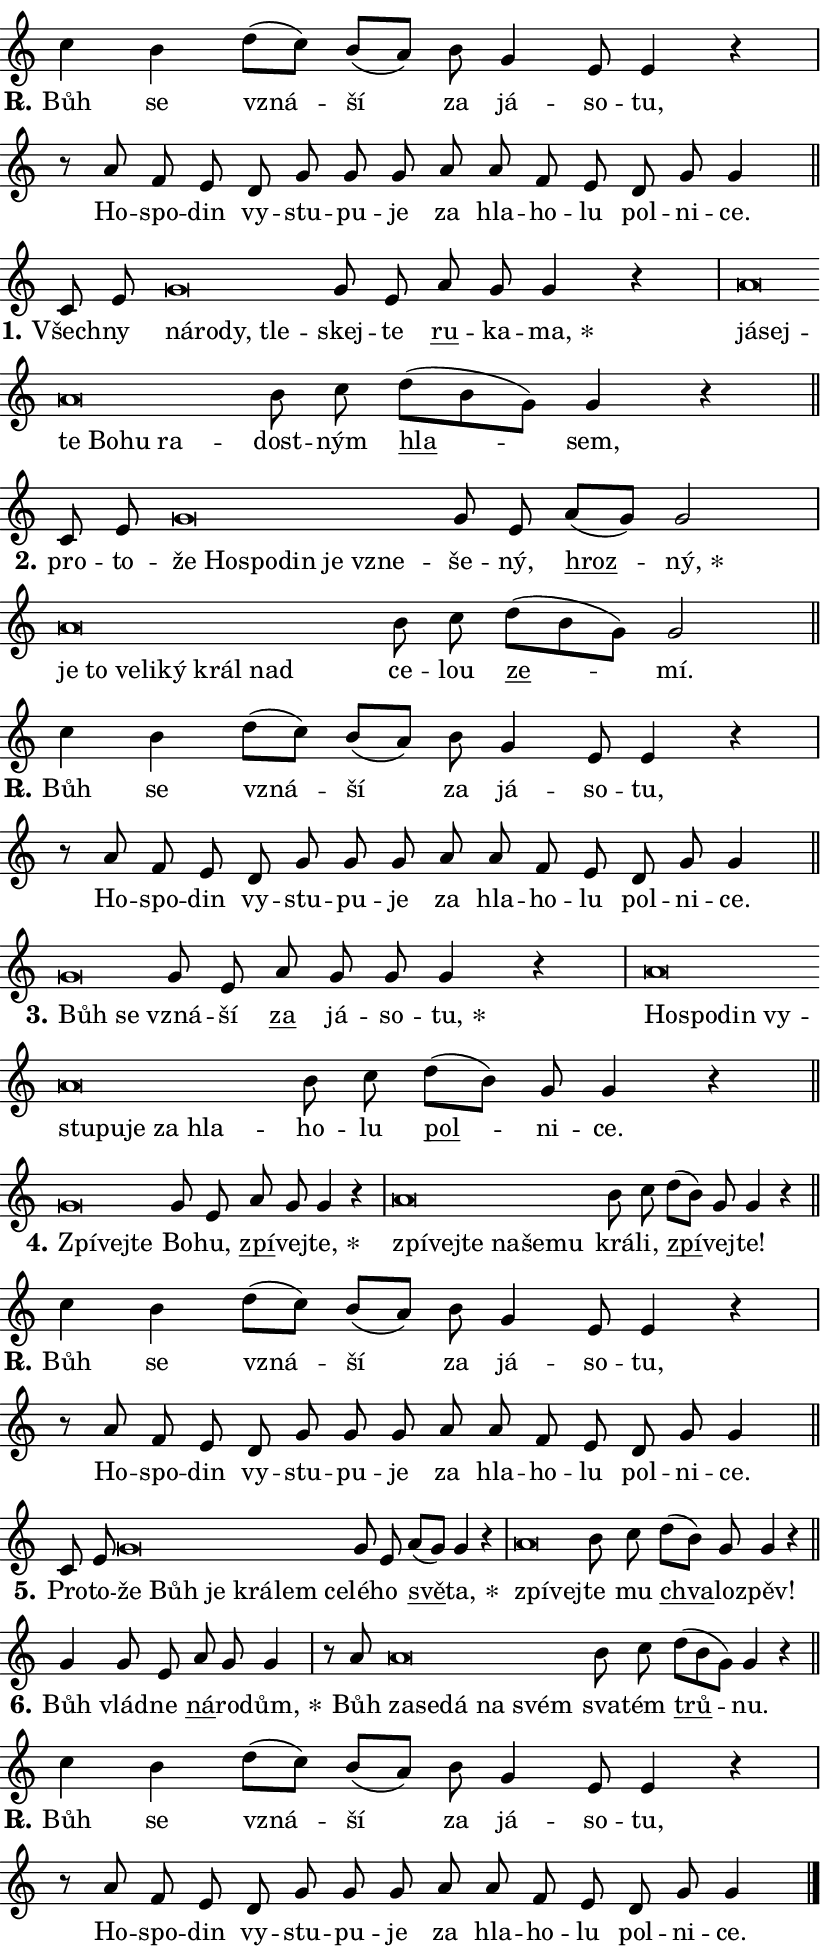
\version "2.24.0"
\header { tagline = "" }
\paper {
  indent = 0\cm
  top-margin = 0\cm
  right-margin = 0.13\cm % to fit lyric hyphens
  bottom-margin = 0\cm
  left-margin = 0\cm
  paper-width = 14\cm
  page-breaking = #ly:one-page-breaking
  system-system-spacing.basic-distance = #11
  score-system-spacing.basic-distance = #11
  ragged-last = ##f
}


%% Author: Thomas Morley
%% https://lists.gnu.org/archive/html/lilypond-user/2020-05/msg00002.html
#(define (line-position grob)
"Returns position of @var[grob} in current system:
   @code{'start}, if at first time-step
   @code{'end}, if at last time-step
   @code{'middle} otherwise
"
  (let* ((col (ly:item-get-column grob))
         (ln (ly:grob-object col 'left-neighbor))
         (rn (ly:grob-object col 'right-neighbor))
         (col-to-check-left (if (ly:grob? ln) ln col))
         (col-to-check-right (if (ly:grob? rn) rn col))
         (break-dir-left
           (and
             (ly:grob-property col-to-check-left 'non-musical #f)
             (ly:item-break-dir col-to-check-left)))
         (break-dir-right
           (and
             (ly:grob-property col-to-check-right 'non-musical #f)
             (ly:item-break-dir col-to-check-right))))
        (cond ((eqv? 1 break-dir-left) 'start)
              ((eqv? -1 break-dir-right) 'end)
              (else 'middle))))

#(define (tranparent-at-line-position vctor)
  (lambda (grob)
  "Relying on @code{line-position} select the relevant enry from @var{vctor}.
Used to determine transparency,"
    (case (line-position grob)
      ((end) (not (vector-ref vctor 0)))
      ((middle) (not (vector-ref vctor 1)))
      ((start) (not (vector-ref vctor 2))))))

noteHeadBreakVisibility =
#(define-music-function (break-visibility)(vector?)
"Makes @code{NoteHead}s transparent relying on @var{break-visibility}"
#{
  \override NoteHead.transparent =
    #(tranparent-at-line-position break-visibility)
#})

#(define delete-ledgers-for-transparent-note-heads
  (lambda (grob)
    "Reads whether a @code{NoteHead} is transparent.
If so this @code{NoteHead} is removed from @code{'note-heads} from
@var{grob}, which is supposed to be @code{LedgerLineSpanner}.
As a result ledgers are not printed for this @code{NoteHead}"
    (let* ((nhds-array (ly:grob-object grob 'note-heads))
           (nhds-list
             (if (ly:grob-array? nhds-array)
                 (ly:grob-array->list nhds-array)
                 '()))
           ;; Relies on the transparent-property being done before
           ;; Staff.LedgerLineSpanner.after-line-breaking is executed.
           ;; This is fragile ...
           (to-keep
             (remove
               (lambda (nhd)
                 (ly:grob-property nhd 'transparent #f))
               nhds-list)))
      ;; TODO find a better method to iterate over grob-arrays, similiar
      ;; to filter/remove etc for lists
      ;; For now rebuilt from scratch
      (set! (ly:grob-object grob 'note-heads)  '())
      (for-each
        (lambda (nhd)
          (ly:pointer-group-interface::add-grob grob 'note-heads nhd))
        to-keep))))

squashNotes = {
  \override NoteHead.X-extent = #'(-0.2 . 0.2)
  \override NoteHead.Y-extent = #'(-0.75 . 0)
  \override NoteHead.stencil =
    #(lambda (grob)
       (let ((pos (ly:grob-property grob 'staff-position)))
         (begin
           (if (< pos -7) (display "ERROR: Lower brevis then expected\n") (display ""))
           (if (<= pos -6) ly:text-interface::print ly:note-head::print))))
}
unSquashNotes = {
  \revert NoteHead.X-extent
  \revert NoteHead.Y-extent
  \revert NoteHead.stencil
}

hideNotes = \noteHeadBreakVisibility #begin-of-line-visible
unHideNotes = \noteHeadBreakVisibility #all-visible

% work-around for resetting accidentals
% https://lilypond.org/doc/v2.23/Documentation/notation/displaying-rhythms#unmetered-music
cadenzaMeasure = {
  \cadenzaOff
  \partial 1024 s1024
  \cadenzaOn
}

#(define-markup-command (accent layout props text) (markup?)
  "Underline accented syllable"
  (interpret-markup layout props
    #{\markup \override #'(offset . 4.3) \underline { #text }#}))

responsum = \markup \concat {
  "R" \hspace #-1.05 \path #0.1 #'((moveto 0 0.07) (lineto 0.9 0.8)) \hspace #0.05 "."
}

spaceSize = #0.6828661417322834 % exact space size for TeX Gyre Schola

\layout {
  \context {
    \Staff
    \remove "Time_signature_engraver"
    \override LedgerLineSpanner.after-line-breaking = #delete-ledgers-for-transparent-note-heads
  }
  \context {
    \Lyrics {
      \override LyricSpace.minimum-distance = \spaceSize
      \override LyricText.font-name = #"TeX Gyre Schola"
      \override LyricText.font-size = 1
      \override StanzaNumber.font-name = #"TeX Gyre Schola Bold"
      \override StanzaNumber.font-size = 1
    }
  }
  \context {
    \Score 
    \override NoteHead.text =
      #(lambda (grob) 
        (let ((pos (ly:grob-property grob 'staff-position)))
          #{\markup {
            \combine
              \halign #-0.55 \raise #(if (= pos -6) 0 0.5) \override #'(thickness . 2) \draw-line #'(3.2 . 0)
              \musicglyph "noteheads.sM1"
          }#}))
  }
}

% magnetic-lyrics.ily
%
%   written by
%     Jean Abou Samra <jean@abou-samra.fr>
%     Werner Lemberg <wl@gnu.org>
%
%   adapted by
%     Jiri Hon <jiri.hon@gmail.com>
%
% Version 2022-Apr-15

% https://www.mail-archive.com/lilypond-user@gnu.org/msg149350.html

#(define (Left_hyphen_pointer_engraver context)
   "Collect syllable-hyphen-syllable occurrences in lyrics and store
them in properties.  This engraver only looks to the left.  For
example, if the lyrics input is @code{foo -- bar}, it does the
following.

@itemize @bullet
@item
Set the @code{text} property of the @code{LyricHyphen} grob between
@q{foo} and @q{bar} to @code{foo}.

@item
Set the @code{left-hyphen} property of the @code{LyricText} grob with
text @q{foo} to the @code{LyricHyphen} grob between @q{foo} and
@q{bar}.
@end itemize

Use this auxiliary engraver in combination with the
@code{lyric-@/text::@/apply-@/magnetic-@/offset!} hook."
   (let ((hyphen #f)
         (text #f))
     (make-engraver
      (acknowledgers
       ((lyric-syllable-interface engraver grob source-engraver)
        (set! text grob)))
      (end-acknowledgers
       ((lyric-hyphen-interface engraver grob source-engraver)
        ;(when (not (grob::has-interface grob 'lyric-space-interface))
          (set! hyphen grob)));)
      ((stop-translation-timestep engraver)
       (when (and text hyphen)
         (ly:grob-set-object! text 'left-hyphen hyphen))
       (set! text #f)
       (set! hyphen #f)))))

#(define (lyric-text::apply-magnetic-offset! grob)
   "If the space between two syllables is less than the value in
property @code{LyricText@/.details@/.squash-threshold}, move the right
syllable to the left so that it gets concatenated with the left
syllable.

Use this function as a hook for
@code{LyricText@/.after-@/line-@/breaking} if the
@code{Left_@/hyphen_@/pointer_@/engraver} is active."
   (let ((hyphen (ly:grob-object grob 'left-hyphen #f)))
     (when hyphen
       (let ((left-text (ly:spanner-bound hyphen LEFT)))
         (when (grob::has-interface left-text 'lyric-syllable-interface)
           (let* ((common (ly:grob-common-refpoint grob left-text X))
                  (this-x-ext (ly:grob-extent grob common X))
                  (left-x-ext
                   (begin
                     ;; Trigger magnetism for left-text.
                     (ly:grob-property left-text 'after-line-breaking)
                     (ly:grob-extent left-text common X)))
                  ;; `delta` is the gap width between two syllables.
                  (delta (- (interval-start this-x-ext)
                            (interval-end left-x-ext)))
                  (details (ly:grob-property grob 'details))
                  (threshold (assoc-get 'squash-threshold details 0.2)))
             (when (< delta threshold)
               (let* (;; We have to manipulate the input text so that
                      ;; ligatures crossing syllable boundaries are not
                      ;; disabled.  For languages based on the Latin
                      ;; script this is essentially a beautification.
                      ;; However, for non-Western scripts it can be a
                      ;; necessity.
                      (lt (ly:grob-property left-text 'text))
                      (rt (ly:grob-property grob 'text))
                      (is-space (grob::has-interface hyphen 'lyric-space-interface))
                      (space (if is-space " " ""))
                      (extra-delta (if is-space spaceSize 0))
                      ;; Append new syllable.
                      (ltrt-space (if (and (string? lt) (string? rt))
                                (string-append lt space rt)
                                (make-concat-markup (list lt space rt))))
                      ;; Right-align `ltrt` to the right side.
                      (ltrt-space-markup (grob-interpret-markup
                               grob
                               (make-translate-markup
                                (cons (interval-length this-x-ext) 0)
                                (make-right-align-markup ltrt-space)))))
                 (begin
                   ;; Don't print `left-text`.
                   (ly:grob-set-property! left-text 'stencil #f)
                   ;; Set text and stencil (which holds all collected
                   ;; syllables so far) and shift it to the left.
                   (ly:grob-set-property! grob 'text ltrt-space)
                   (ly:grob-set-property! grob 'stencil ltrt-space-markup)
                   (ly:grob-translate-axis! grob (- (- delta extra-delta)) X))))))))))


#(define (lyric-hyphen::displace-bounds-first grob)
   ;; Make very sure this callback isn't triggered too early.
   (let ((left (ly:spanner-bound grob LEFT))
         (right (ly:spanner-bound grob RIGHT)))
     (ly:grob-property left 'after-line-breaking)
     (ly:grob-property right 'after-line-breaking)
     (ly:lyric-hyphen::print grob)))

squashThreshold = #0.4

\layout {
  \context {
    \Lyrics
    \consists #Left_hyphen_pointer_engraver
    \override LyricText.after-line-breaking =
      #lyric-text::apply-magnetic-offset!
    \override LyricHyphen.stencil = #lyric-hyphen::displace-bounds-first
    \override LyricText.details.squash-threshold = \squashThreshold
    \override LyricHyphen.minimum-distance = 0
    \override LyricHyphen.minimum-length = \squashThreshold
  }
}

squashText = \override LyricText.details.squash-threshold = 9999
unSquashText = \override LyricText.details.squash-threshold = \squashThreshold

leftText = \override LyricText.self-alignment-X = #LEFT
unLeftText = \revert LyricText.self-alignment-X

starOffset = #(lambda (grob) 
                (let ((x_offset (ly:self-alignment-interface::aligned-on-x-parent grob)))
                  (if (= x_offset 0) 0 (+ x_offset 1.2))))

star = #(define-music-function (syllable)(string?)
"Append star separator at the end of a syllable"
#{
  \once \override LyricText.X-offset = #starOffset
  \lyricmode { \markup {
    #syllable
    \override #'((font-name . "TeX Gyre Schola Bold")) \hspace #0.2 \lower #0.65 \larger "*"
  } }
#})

starAccent = #(define-music-function (syllable)(string?)
"Append star separator at the end of a syllable and make accent"
#{
  \once \override LyricText.X-offset = #starOffset
  \lyricmode { \markup {
    \accent #syllable
    \override #'((font-name . "TeX Gyre Schola Bold")) \hspace #0.2 \lower #0.65 \larger "*"
  } }
#})

breath = #(define-music-function (syllable)(string?)
"Append breathing indicator at the end of a syllable"
#{
  \lyricmode { \markup { #syllable "+" } }
#})

optionalBreath = #(define-music-function (syllable)(string?)
"Append optional breathing indicator at the end of a syllable"
#{
  \lyricmode { \markup { #syllable "(+)" } }
#})


\score {
    <<
        \new Voice = "melody" { \cadenzaOn \key c \major \relative { c''4 b d8[( c)] b[( a)] \bar "" b g4 e8 e4 r \cadenzaMeasure \bar "|" r8 a f e \bar "" d g g g \bar "" a a f e d g g4 \cadenzaMeasure \bar "||" \break } }
        \new Lyrics \lyricsto "melody" { \lyricmode { \set stanza = \responsum
Bůh se vzná -- ší za já -- so -- tu, Ho -- spo -- din vy -- stu -- pu -- je za hla -- ho -- lu pol -- ni -- ce. } }
    >>
    \layout {}
}

\score {
    <<
        \new Voice = "melody" { \cadenzaOn \key c \major \relative { c'8 e \bar "" \squashNotes g\breve*1/16 \hideNotes \breve*1/16 \bar "" \breve*1/16 \breve*1/16 \bar "" \unHideNotes \unSquashNotes g8 e \bar "" a g g4 r \cadenzaMeasure \bar "|" \squashNotes a\breve*1/16 \hideNotes \breve*1/16 \bar "" \breve*1/16 \bar "" \breve*1/16 \bar "" \breve*1/16 \breve*1/16 \bar "" \unHideNotes \unSquashNotes b8 c \bar "" d[( b g)] g4 r \cadenzaMeasure \bar "||" \break } }
        \new Lyrics \lyricsto "melody" { \lyricmode { \set stanza = "1."
Všech -- ny \leftText ná -- \squashText ro -- dy, tle -- \unLeftText \unSquashText skej -- te \markup \accent ru -- ka -- \star ma, \leftText já -- \squashText sej -- te Bo -- hu ra -- \unLeftText \unSquashText dost -- ným \markup \accent hla -- sem, } }
    >>
    \layout {}
}

\score {
    <<
        \new Voice = "melody" { \cadenzaOn \key c \major \relative { c'8 e \bar "" \squashNotes g\breve*1/16 \hideNotes \breve*1/16 \bar "" \breve*1/16 \bar "" \breve*1/16 \bar "" \breve*1/16 \breve*1/16 \bar "" \unHideNotes \unSquashNotes g8 e \bar "" a[( g)] g2 \cadenzaMeasure \bar "|" \squashNotes a\breve*1/16 \hideNotes \breve*1/16 \bar "" \breve*1/16 \bar "" \breve*1/16 \bar "" \breve*1/16 \bar "" \breve*1/16 \breve*1/16 \bar "" \unHideNotes \unSquashNotes b8 c \bar "" d[( b g)] g2 \cadenzaMeasure \bar "||" \break } }
        \new Lyrics \lyricsto "melody" { \lyricmode { \set stanza = "2."
pro -- to -- \leftText že \squashText Ho -- spo -- din je vzne -- \unLeftText \unSquashText še -- ný, \markup \accent hroz -- \star ný, \leftText je \squashText to ve -- li -- ký král nad \unLeftText \unSquashText ce -- lou \markup \accent ze -- mí. } }
    >>
    \layout {}
}

\score {
    <<
        \new Voice = "melody" { \cadenzaOn \key c \major \relative { c''4 b d8[( c)] b[( a)] \bar "" b g4 e8 e4 r \cadenzaMeasure \bar "|" r8 a f e \bar "" d g g g \bar "" a a f e d g g4 \cadenzaMeasure \bar "||" \break } }
        \new Lyrics \lyricsto "melody" { \lyricmode { \set stanza = \responsum
Bůh se vzná -- ší za já -- so -- tu, Ho -- spo -- din vy -- stu -- pu -- je za hla -- ho -- lu pol -- ni -- ce. } }
    >>
    \layout {}
}

\score {
    <<
        \new Voice = "melody" { \cadenzaOn \key c \major \relative { \squashNotes g'\breve*1/16 \hideNotes \breve*1/16 \bar "" \unHideNotes \unSquashNotes g8 e \bar "" a g g g4 r \cadenzaMeasure \bar "|" \squashNotes a\breve*1/16 \hideNotes \breve*1/16 \bar "" \breve*1/16 \bar "" \breve*1/16 \bar "" \breve*1/16 \bar "" \breve*1/16 \bar "" \breve*1/16 \bar "" \breve*1/16 \breve*1/16 \bar "" \unHideNotes \unSquashNotes b8 c \bar "" d[( b)] g g4 r \cadenzaMeasure \bar "||" \break } }
        \new Lyrics \lyricsto "melody" { \lyricmode { \set stanza = "3."
\leftText Bůh \squashText se \unLeftText \unSquashText vzná -- ší \markup \accent za já -- so -- \star tu, \leftText Ho -- \squashText spo -- din vy -- stu -- pu -- je za hla -- \unLeftText \unSquashText ho -- lu \markup \accent pol -- ni -- ce. } }
    >>
    \layout {}
}

\score {
    <<
        \new Voice = "melody" { \cadenzaOn \key c \major \relative { \squashNotes g'\breve*1/16 \hideNotes \breve*1/16 \breve*1/16 \bar "" \unHideNotes \unSquashNotes g8 e \bar "" a g g4 r \cadenzaMeasure \bar "|" \squashNotes a\breve*1/16 \hideNotes \breve*1/16 \bar "" \breve*1/16 \bar "" \breve*1/16 \bar "" \breve*1/16 \breve*1/16 \bar "" \unHideNotes \unSquashNotes b8 c \bar "" d[( b)] g g4 r \cadenzaMeasure \bar "||" \break } }
        \new Lyrics \lyricsto "melody" { \lyricmode { \set stanza = "4."
\leftText Zpí -- \squashText vej -- te \unLeftText \unSquashText Bo -- hu, \markup \accent zpí -- vej -- \star te, \leftText zpí -- \squashText vej -- te na -- še -- mu \unLeftText \unSquashText krá -- li, \markup \accent zpí -- vej -- te! } }
    >>
    \layout {}
}

\score {
    <<
        \new Voice = "melody" { \cadenzaOn \key c \major \relative { c''4 b d8[( c)] b[( a)] \bar "" b g4 e8 e4 r \cadenzaMeasure \bar "|" r8 a f e \bar "" d g g g \bar "" a a f e d g g4 \cadenzaMeasure \bar "||" \break } }
        \new Lyrics \lyricsto "melody" { \lyricmode { \set stanza = \responsum
Bůh se vzná -- ší za já -- so -- tu, Ho -- spo -- din vy -- stu -- pu -- je za hla -- ho -- lu pol -- ni -- ce. } }
    >>
    \layout {}
}

\score {
    <<
        \new Voice = "melody" { \cadenzaOn \key c \major \relative { c'8 e \bar "" \squashNotes g\breve*1/16 \hideNotes \breve*1/16 \bar "" \breve*1/16 \bar "" \breve*1/16 \bar "" \breve*1/16 \breve*1/16 \bar "" \unHideNotes \unSquashNotes g8 e \bar "" a[( g)] g4 r \cadenzaMeasure \bar "|" \squashNotes a\breve*1/16 \hideNotes \breve*1/16 \bar "" \unHideNotes \unSquashNotes b8 c \bar "" d[( b)] g g4 r \cadenzaMeasure \bar "||" \break } }
        \new Lyrics \lyricsto "melody" { \lyricmode { \set stanza = "5."
Pro -- to -- \leftText že \squashText Bůh je krá -- lem ce -- \unLeftText \unSquashText lé -- ho \markup \accent svě -- \star ta, \leftText zpí -- \squashText vej -- \unLeftText \unSquashText te mu \markup \accent chva -- lo -- zpěv! } }
    >>
    \layout {}
}

\score {
    <<
        \new Voice = "melody" { \cadenzaOn \key c \major \relative { g'4 g8 e \bar "" a g g4 \cadenzaMeasure \bar "|" r8 a8 \squashNotes a\breve*1/16 \hideNotes \breve*1/16 \bar "" \breve*1/16 \bar "" \breve*1/16 \breve*1/16 \bar "" \unHideNotes \unSquashNotes b8 c \bar "" d[( b g)] g4 r \cadenzaMeasure \bar "||" \break } }
        \new Lyrics \lyricsto "melody" { \lyricmode { \set stanza = "6."
Bůh vlád -- ne \markup \accent ná -- ro -- \star dům, Bůh \leftText za -- \squashText se -- dá na svém \unLeftText \unSquashText sva -- tém \markup \accent trů -- nu. } }
    >>
    \layout {}
}

\score {
    <<
        \new Voice = "melody" { \cadenzaOn \key c \major \relative { c''4 b d8[( c)] b[( a)] \bar "" b g4 e8 e4 r \cadenzaMeasure \bar "|" r8 a f e \bar "" d g g g \bar "" a a f e d g g4 \cadenzaMeasure \bar "||" \break } \bar "|." }
        \new Lyrics \lyricsto "melody" { \lyricmode { \set stanza = \responsum
Bůh se vzná -- ší za já -- so -- tu, Ho -- spo -- din vy -- stu -- pu -- je za hla -- ho -- lu pol -- ni -- ce. } }
    >>
    \layout {}
}
